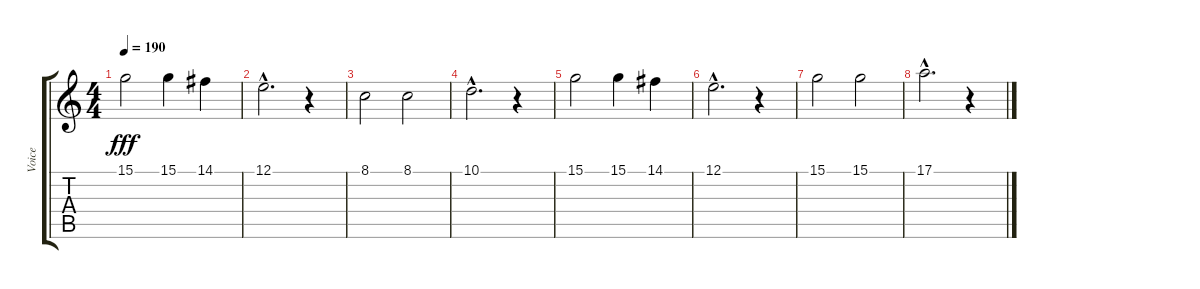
\track ("Voice" "Voice") {instrument choiraahs}
\staff {score tabs}
\tuning (E4 B3 G3 D3 A2 E2) {hide}
\ts (4 4)
\tempo 190
\clef g2
\ks c
15.1.2{dy fff} 15.1.4 14.1.4 |
12.1{hac}.2{d} r.4 |
8.1.2 8.1.2 |
10.1{hac}.2{d} r.4 |
15.1.2 15.1.4 14.1.4 |
12.1{hac}.2{d} r.4 |
15.1.2 15.1.2 |
17.1{hac}.2{d} r.4
